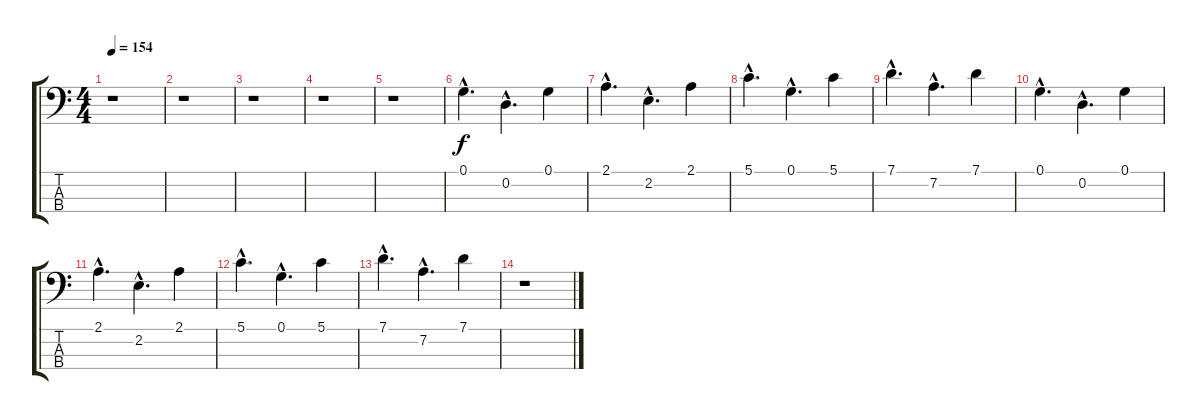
\track "" {instrument electricbassfinger}
\staff {score tabs}
\tuning (G2 D2 A1 E1) {hide}
\ts (4 4)
\tempo 154
\clef f4
\ks c
r.1{dy f} |
r.1 |
r.1 |
r.1 |
r.1 |
0.1{hac}.4{d} 0.2{hac}.4{d} 0.1.4 |
2.1{hac}.4{d} 2.2{hac}.4{d} 2.1.4 |
5.1{hac}.4{d} 0.1{hac}.4{d} 5.1.4 |
7.1{hac}.4{d} 7.2{hac}.4{d} 7.1.4 |
0.1{hac}.4{d} 0.2{hac}.4{d} 0.1.4 |
2.1{hac}.4{d} 2.2{hac}.4{d} 2.1.4 |
5.1{hac}.4{d} 0.1{hac}.4{d} 5.1.4 |
7.1{hac}.4{d} 7.2{hac}.4{d} 7.1.4 |
r.1
